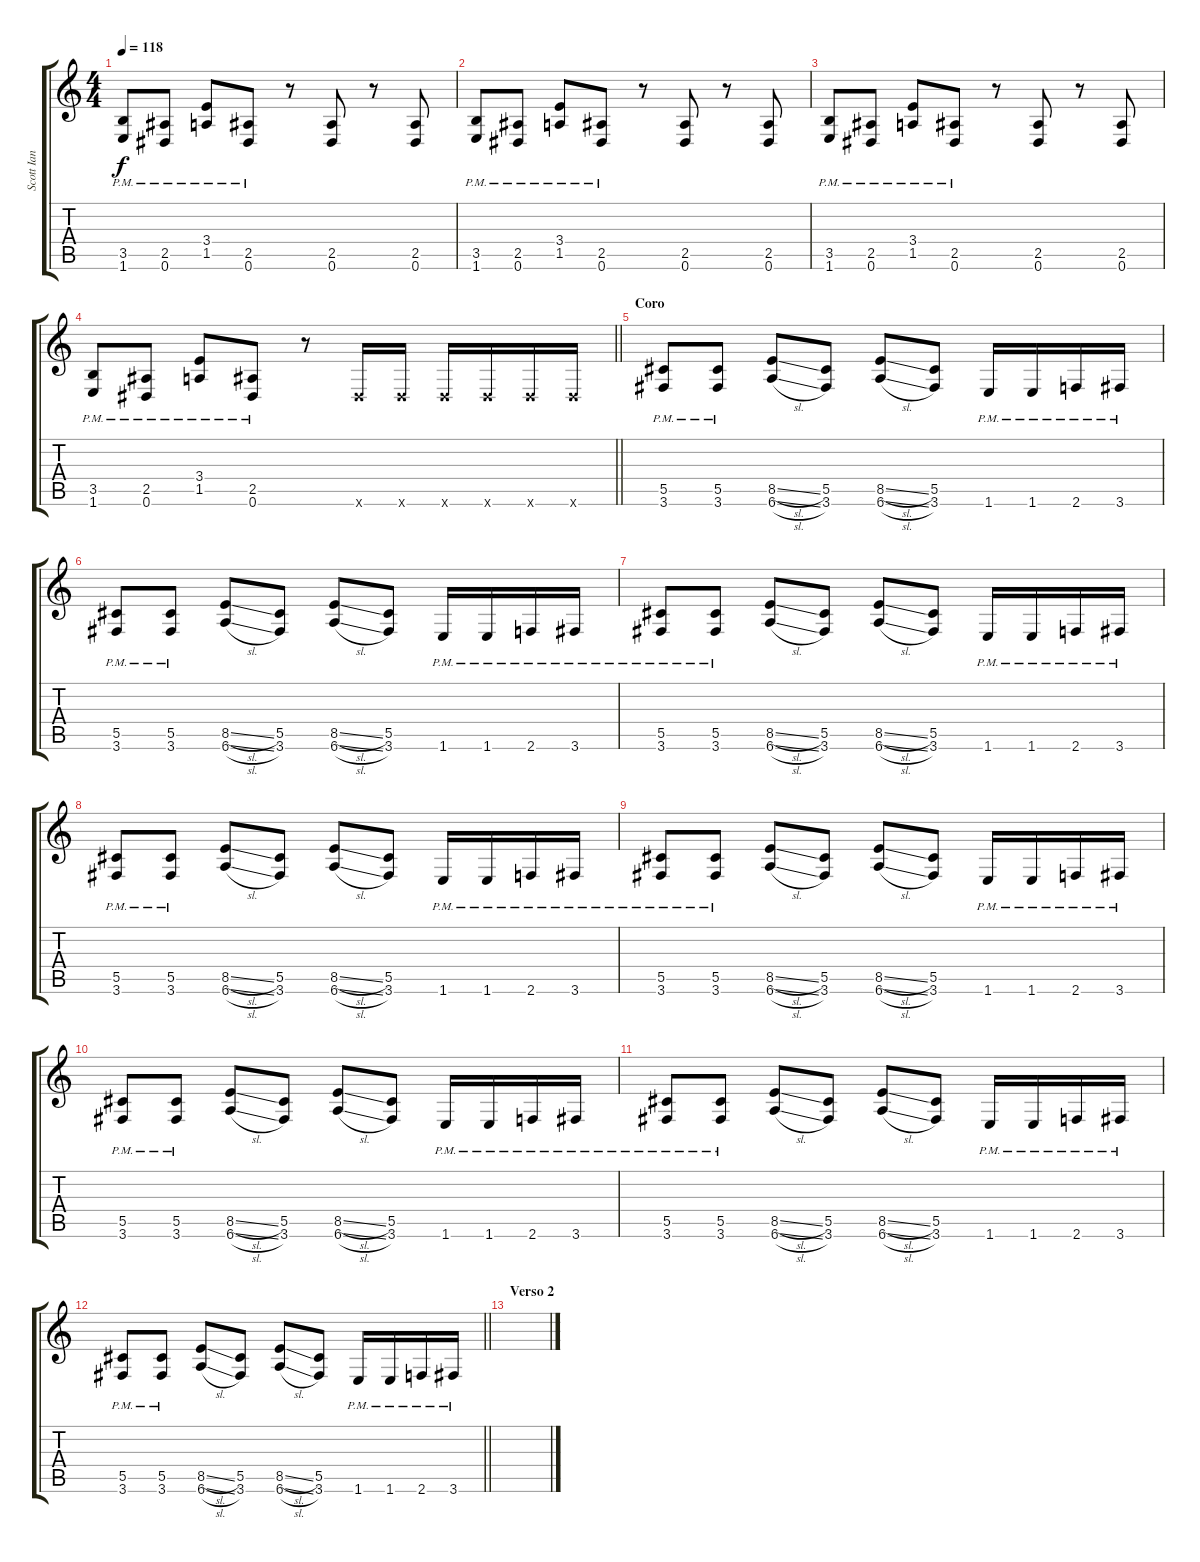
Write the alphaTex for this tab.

\track ("Scott Ian" "Scott Ian") {instrument distortionguitar}
\staff {score tabs}
\tuning (Eb4 Bb3 Gb3 Db3 Ab2 Eb2) {hide}
\ts (4 4)
\tempo 118
\clef g2
\ks c
(3.5{pm} 1.6{pm}).8{dy f} (2.5{pm} 0.6{pm}).8 (3.4{pm} 1.5{pm}).8 (2.5{pm} 0.6{pm}).8 r.8 (2.5 0.6).8 r.8 (2.5 0.6).8 |
(3.5{pm} 1.6{pm}).8 (2.5{pm} 0.6{pm}).8 (3.4{pm} 1.5{pm}).8 (2.5{pm} 0.6{pm}).8 r.8 (2.5 0.6).8 r.8 (2.5 0.6).8 |
(3.5{pm} 1.6{pm}).8 (2.5{pm} 0.6{pm}).8 (3.4{pm} 1.5{pm}).8 (2.5{pm} 0.6{pm}).8 r.8 (2.5 0.6).8 r.8 (2.5 0.6).8 |
\barLineRight lightlight
(3.5{pm} 1.6{pm}).8 (2.5{pm} 0.6{pm}).8 (3.4{pm} 1.5{pm}).8 (2.5{pm} 0.6{pm}).8 r.8 0.6{x}.16 0.6{x}.16 0.6{x}.16 0.6{x}.16 0.6{x}.16 0.6{x}.16 |
\section ("" "Coro")
(5.5{pm} 3.6{pm}).8 (5.5{pm} 3.6{pm}).8 (8.5{sl} 6.6{sl}).8 (5.5 3.6).8 (8.5{sl} 6.6{sl}).8 (5.5 3.6).8 1.6{pm}.16 1.6{pm}.16 2.6{pm}.16 3.6{pm}.16 |
(5.5{pm} 3.6{pm}).8 (5.5{pm} 3.6{pm}).8 (8.5{sl} 6.6{sl}).8 (5.5 3.6).8 (8.5{sl} 6.6{sl}).8 (5.5 3.6).8 1.6{pm}.16 1.6{pm}.16 2.6{pm}.16 3.6{pm}.16 |
(5.5{pm} 3.6{pm}).8 (5.5{pm} 3.6{pm}).8 (8.5{sl} 6.6{sl}).8 (5.5 3.6).8 (8.5{sl} 6.6{sl}).8 (5.5 3.6).8 1.6{pm}.16 1.6{pm}.16 2.6{pm}.16 3.6{pm}.16 |
(5.5{pm} 3.6{pm}).8 (5.5{pm} 3.6{pm}).8 (8.5{sl} 6.6{sl}).8 (5.5 3.6).8 (8.5{sl} 6.6{sl}).8 (5.5 3.6).8 1.6{pm}.16 1.6{pm}.16 2.6{pm}.16 3.6{pm}.16 |
(5.5{pm} 3.6{pm}).8 (5.5{pm} 3.6{pm}).8 (8.5{sl} 6.6{sl}).8 (5.5 3.6).8 (8.5{sl} 6.6{sl}).8 (5.5 3.6).8 1.6{pm}.16 1.6{pm}.16 2.6{pm}.16 3.6{pm}.16 |
(5.5{pm} 3.6{pm}).8 (5.5{pm} 3.6{pm}).8 (8.5{sl} 6.6{sl}).8 (5.5 3.6).8 (8.5{sl} 6.6{sl}).8 (5.5 3.6).8 1.6{pm}.16 1.6{pm}.16 2.6{pm}.16 3.6{pm}.16 |
(5.5{pm} 3.6{pm}).8 (5.5{pm} 3.6{pm}).8 (8.5{sl} 6.6{sl}).8 (5.5 3.6).8 (8.5{sl} 6.6{sl}).8 (5.5 3.6).8 1.6{pm}.16 1.6{pm}.16 2.6{pm}.16 3.6{pm}.16 |
\barLineRight lightlight
(5.5{pm} 3.6{pm}).8 (5.5{pm} 3.6{pm}).8 (8.5{sl} 6.6{sl}).8 (5.5 3.6).8 (8.5{sl} 6.6{sl}).8 (5.5 3.6).8 1.6{pm}.16 1.6{pm}.16 2.6{pm}.16 3.6{pm}.16 |
\section ("" "Verso 2")
